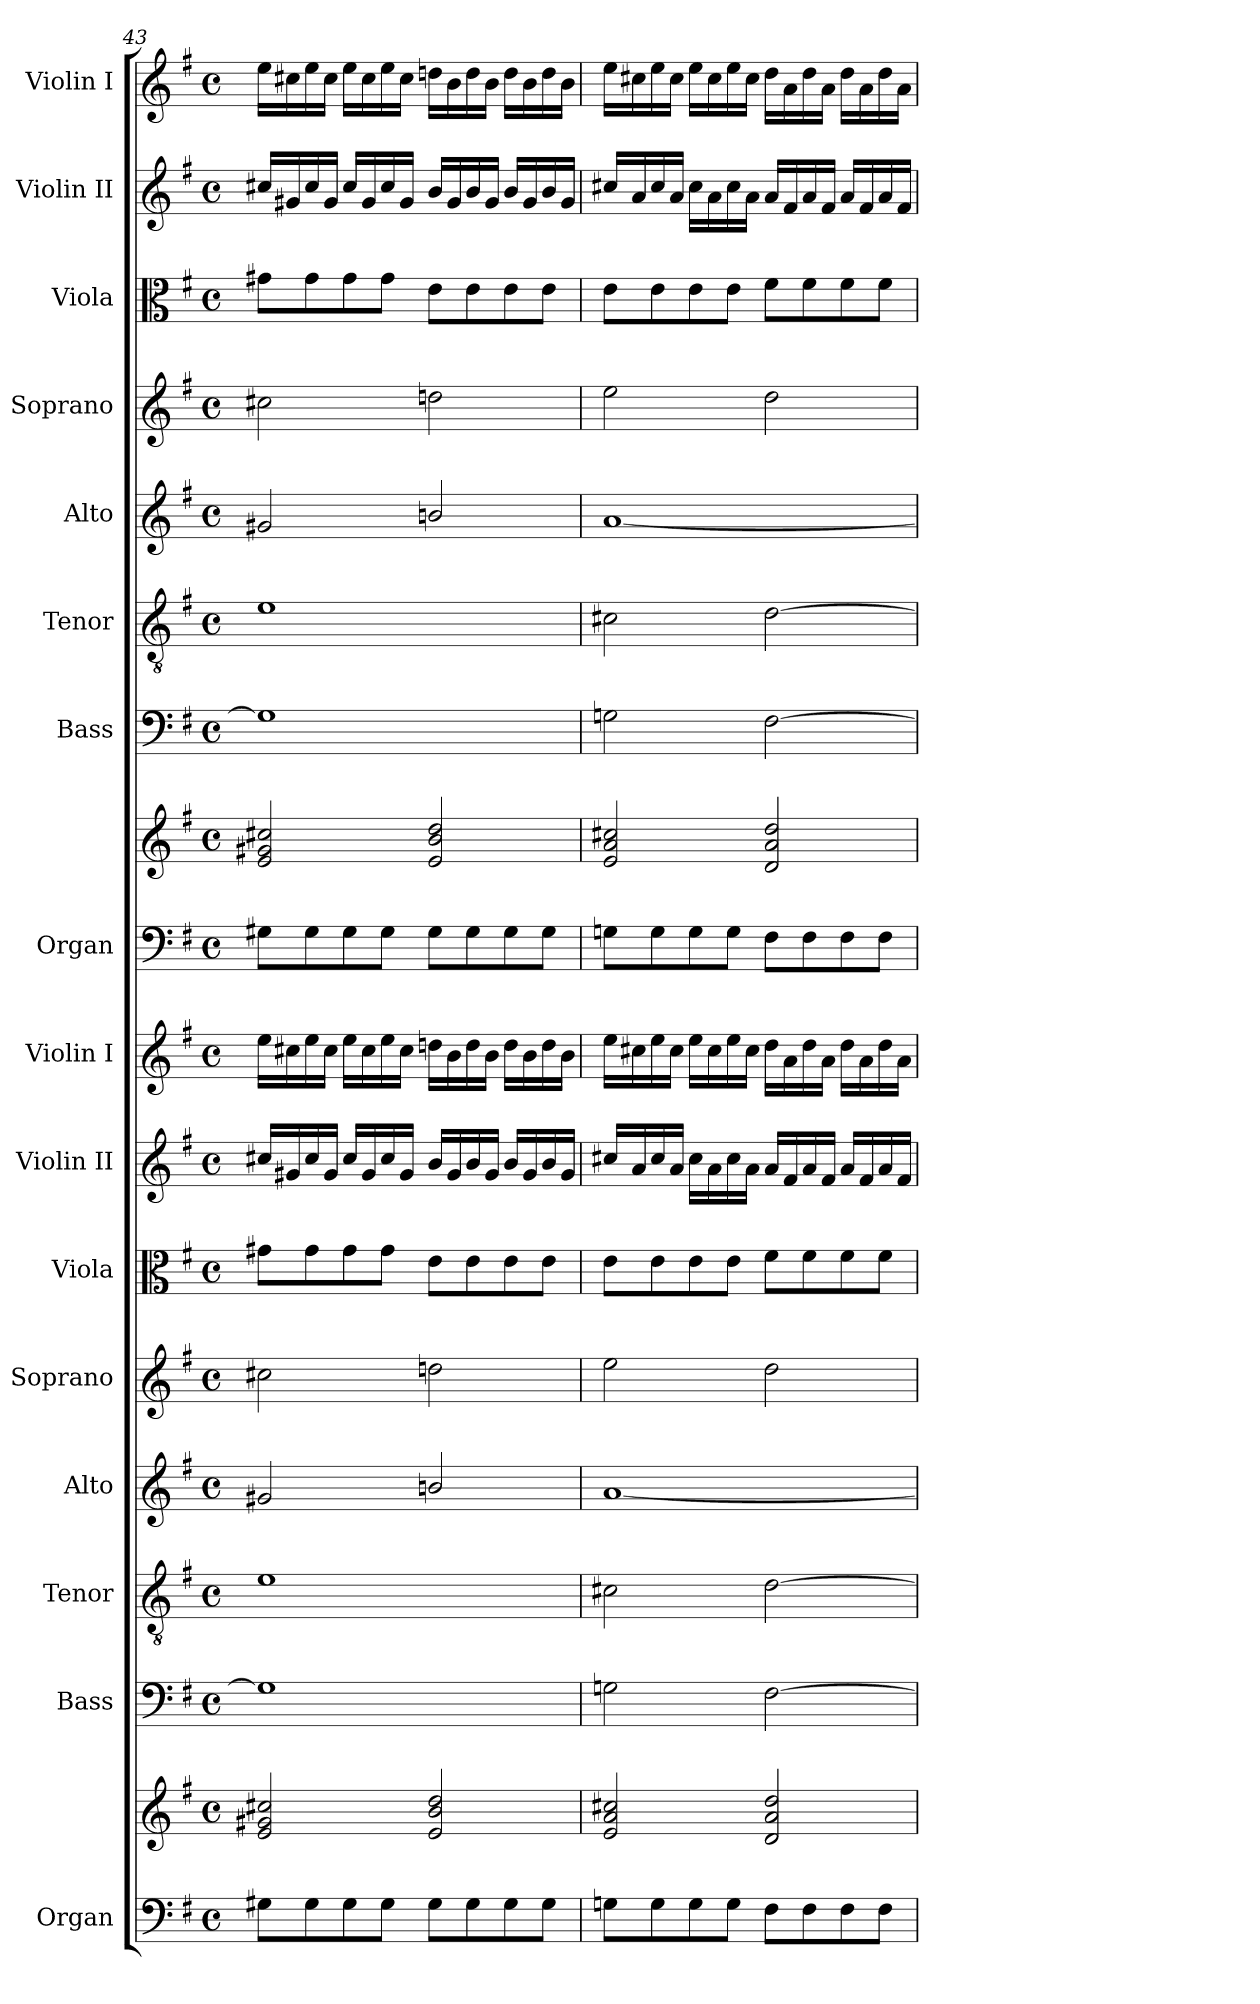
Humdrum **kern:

**kern	**kern	**kern	**kern	**kern	**kern	**kern	**kern	**kern	**kern	**kern	**kern	**kern	**kern	**kern	**kern	**kern	**kern
*part16	*part16	*part15	*part14	*part13	*part12	*part11	*part10	*part9	*part8	*part8	*part7	*part6	*part5	*part4	*part3	*part2	*part1
*staff18	*staff17	*staff16	*staff15	*staff14	*staff13	*staff12	*staff11	*staff10	*staff9	*staff8	*staff7	*staff6	*staff5	*staff4	*staff3	*staff2	*staff1
*I"Organ	*	*I"Bass	*I"Tenor	*I"Alto	*I"Soprano	*I"Viola	*I"Violin II	*I"Violin I	*I"Organ	*	*I"Bass	*I"Tenor	*I"Alto	*I"Soprano	*I"Viola	*I"Violin II	*I"Violin I
*I'Org.	*	*I'B.	*I'T.	*I'A.	*I'S.	*I'Vla.	*I'Vln. II	*I'Vln. I	*I'Org.	*	*I'B.	*I'T.	*I'A.	*I'S.	*I'Vla.	*I'Vln. II	*I'Vln. I
*clefF4	*clefG2	*clefF4	*clefGv2	*clefG2	*clefG2	*clefC3	*clefG2	*clefG2	*clefF4	*clefG2	*clefF4	*clefGv2	*clefG2	*clefG2	*clefC3	*clefG2	*clefG2
*	*	*	*ITrd7c12	*	*	*	*	*	*	*	*	*ITrd7c12	*	*	*	*	*
*k[f#]	*k[f#]	*k[f#]	*k[f#]	*k[f#]	*k[f#]	*k[f#]	*k[f#]	*k[f#]	*k[f#]	*k[f#]	*k[f#]	*k[f#]	*k[f#]	*k[f#]	*k[f#]	*k[f#]	*k[f#]
*G:	*G:	*G:	*G:	*G:	*G:	*G:	*G:	*G:	*G:	*G:	*G:	*G:	*G:	*G:	*G:	*G:	*G:
*M4/4	*M4/4	*M4/4	*M4/4	*M4/4	*M4/4	*M4/4	*M4/4	*M4/4	*M4/4	*M4/4	*M4/4	*M4/4	*M4/4	*M4/4	*M4/4	*M4/4	*M4/4
*met(c)	*met(c)	*met(c)	*met(c)	*met(c)	*met(c)	*met(c)	*met(c)	*met(c)	*met(c)	*met(c)	*met(c)	*met(c)	*met(c)	*met(c)	*met(c)	*met(c)	*met(c)
=43	=43	=43	=43	=43	=43	=43	=43	=43	=43	=43	=43	=43	=43	=43	=43	=43	=43
8G#Xi\L	2ei/ 2g#Xi 2cc#Xi	1G#i]	1Ei	2g#Xi/	2cc#Xi\	8g#Xi\L	16cc#Xi/LL	16eei\LL	8G#Xi\L	2ei/ 2g#Xi 2cc#Xi	1G#i]	1Ei	2g#Xi/	2cc#Xi\	8g#Xi\L	16cc#Xi/LL	16eei\LL
.	.	.	.	.	.	.	16g#Xi/	16cc#Xi\	.	.	.	.	.	.	.	16g#Xi/	16cc#Xi\
8G#i\	.	.	.	.	.	8g#i\	16cc#i/	16eei\	8G#i\	.	.	.	.	.	8g#i\	16cc#i/	16eei\
.	.	.	.	.	.	.	16g#i/JJ	16cc#i\JJ	.	.	.	.	.	.	.	16g#i/JJ	16cc#i\JJ
8G#i\	.	.	.	.	.	8g#i\	16cc#i/LL	16eei\LL	8G#i\	.	.	.	.	.	8g#i\	16cc#i/LL	16eei\LL
.	.	.	.	.	.	.	16g#i/	16cc#i\	.	.	.	.	.	.	.	16g#i/	16cc#i\
8G#i\J	.	.	.	.	.	8g#i\J	16cc#i/	16eei\	8G#i\J	.	.	.	.	.	8g#i\J	16cc#i/	16eei\
.	.	.	.	.	.	.	16g#i/JJ	16cc#i\JJ	.	.	.	.	.	.	.	16g#i/JJ	16cc#i\JJ
8G#i\L	2ei/ 2bi 2ddi	.	.	2bni/	2ddni\	8ei\L	16bi/LL	16ddni\LL	8G#i\L	2ei/ 2bi 2ddi	.	.	2bni/	2ddni\	8ei\L	16bi/LL	16ddni\LL
.	.	.	.	.	.	.	16g#i/	16bi\	.	.	.	.	.	.	.	16g#i/	16bi\
8G#i\	.	.	.	.	.	8ei\	16bi/	16ddi\	8G#i\	.	.	.	.	.	8ei\	16bi/	16ddi\
.	.	.	.	.	.	.	16g#i/JJ	16bi\JJ	.	.	.	.	.	.	.	16g#i/JJ	16bi\JJ
8G#i\	.	.	.	.	.	8ei\	16bi/LL	16ddi\LL	8G#i\	.	.	.	.	.	8ei\	16bi/LL	16ddi\LL
.	.	.	.	.	.	.	16g#i/	16bi\	.	.	.	.	.	.	.	16g#i/	16bi\
8G#i\J	.	.	.	.	.	8ei\J	16bi/	16ddi\	8G#i\J	.	.	.	.	.	8ei\J	16bi/	16ddi\
.	.	.	.	.	.	.	16g#i/JJ	16bi\JJ	.	.	.	.	.	.	.	16g#i/JJ	16bi\JJ
!!LO:PB:g=z
=44	=44	=44	=44	=44	=44	=44	=44	=44	=44	=44	=44	=44	=44	=44	=44	=44	=44
8Gni\L	2ei/ 2ai 2cc#Xi	2Gni\	2C#Xi\	[1ai	2eei\	8ei\L	16cc#Xi/LL	16eei\LL	8Gni\L	2ei/ 2ai 2cc#Xi	2Gni\	2C#Xi\	[1ai	2eei\	8ei\L	16cc#Xi/LL	16eei\LL
.	.	.	.	.	.	.	16ai/	16cc#Xi\	.	.	.	.	.	.	.	16ai/	16cc#Xi\
8Gi\	.	.	.	.	.	8ei\	16cc#i/	16eei\	8Gi\	.	.	.	.	.	8ei\	16cc#i/	16eei\
.	.	.	.	.	.	.	16ai/JJ	16cc#i\JJ	.	.	.	.	.	.	.	16ai/JJ	16cc#i\JJ
8Gi\	.	.	.	.	.	8ei\	16cc#i\LL	16eei\LL	8Gi\	.	.	.	.	.	8ei\	16cc#i\LL	16eei\LL
.	.	.	.	.	.	.	16ai\	16cc#i\	.	.	.	.	.	.	.	16ai\	16cc#i\
8Gi\J	.	.	.	.	.	8ei\J	16cc#i\	16eei\	8Gi\J	.	.	.	.	.	8ei\J	16cc#i\	16eei\
.	.	.	.	.	.	.	16ai\JJ	16cc#i\JJ	.	.	.	.	.	.	.	16ai\JJ	16cc#i\JJ
8F#i\L	2di/ 2ai 2ddi	[2F#i\	[2Di\	.	2ddi\	8f#i\L	16ai/LL	16ddi\LL	8F#i\L	2di/ 2ai 2ddi	[2F#i\	[2Di\	.	2ddi\	8f#i\L	16ai/LL	16ddi\LL
.	.	.	.	.	.	.	16f#i/	16ai\	.	.	.	.	.	.	.	16f#i/	16ai\
8F#i\	.	.	.	.	.	8f#i\	16ai/	16ddi\	8F#i\	.	.	.	.	.	8f#i\	16ai/	16ddi\
.	.	.	.	.	.	.	16f#i/JJ	16ai\JJ	.	.	.	.	.	.	.	16f#i/JJ	16ai\JJ
8F#i\	.	.	.	.	.	8f#i\	16ai/LL	16ddi\LL	8F#i\	.	.	.	.	.	8f#i\	16ai/LL	16ddi\LL
.	.	.	.	.	.	.	16f#i/	16ai\	.	.	.	.	.	.	.	16f#i/	16ai\
8F#i\J	.	.	.	.	.	8f#i\J	16ai/	16ddi\	8F#i\J	.	.	.	.	.	8f#i\J	16ai/	16ddi\
.	.	.	.	.	.	.	16f#i/JJ	16ai\JJ	.	.	.	.	.	.	.	16f#i/JJ	16ai\JJ
=	=	=	=	=	=	=	=	=	=	=	=	=	=	=	=	=	=
*-	*-	*-	*-	*-	*-	*-	*-	*-	*-	*-	*-	*-	*-	*-	*-	*-	*-
